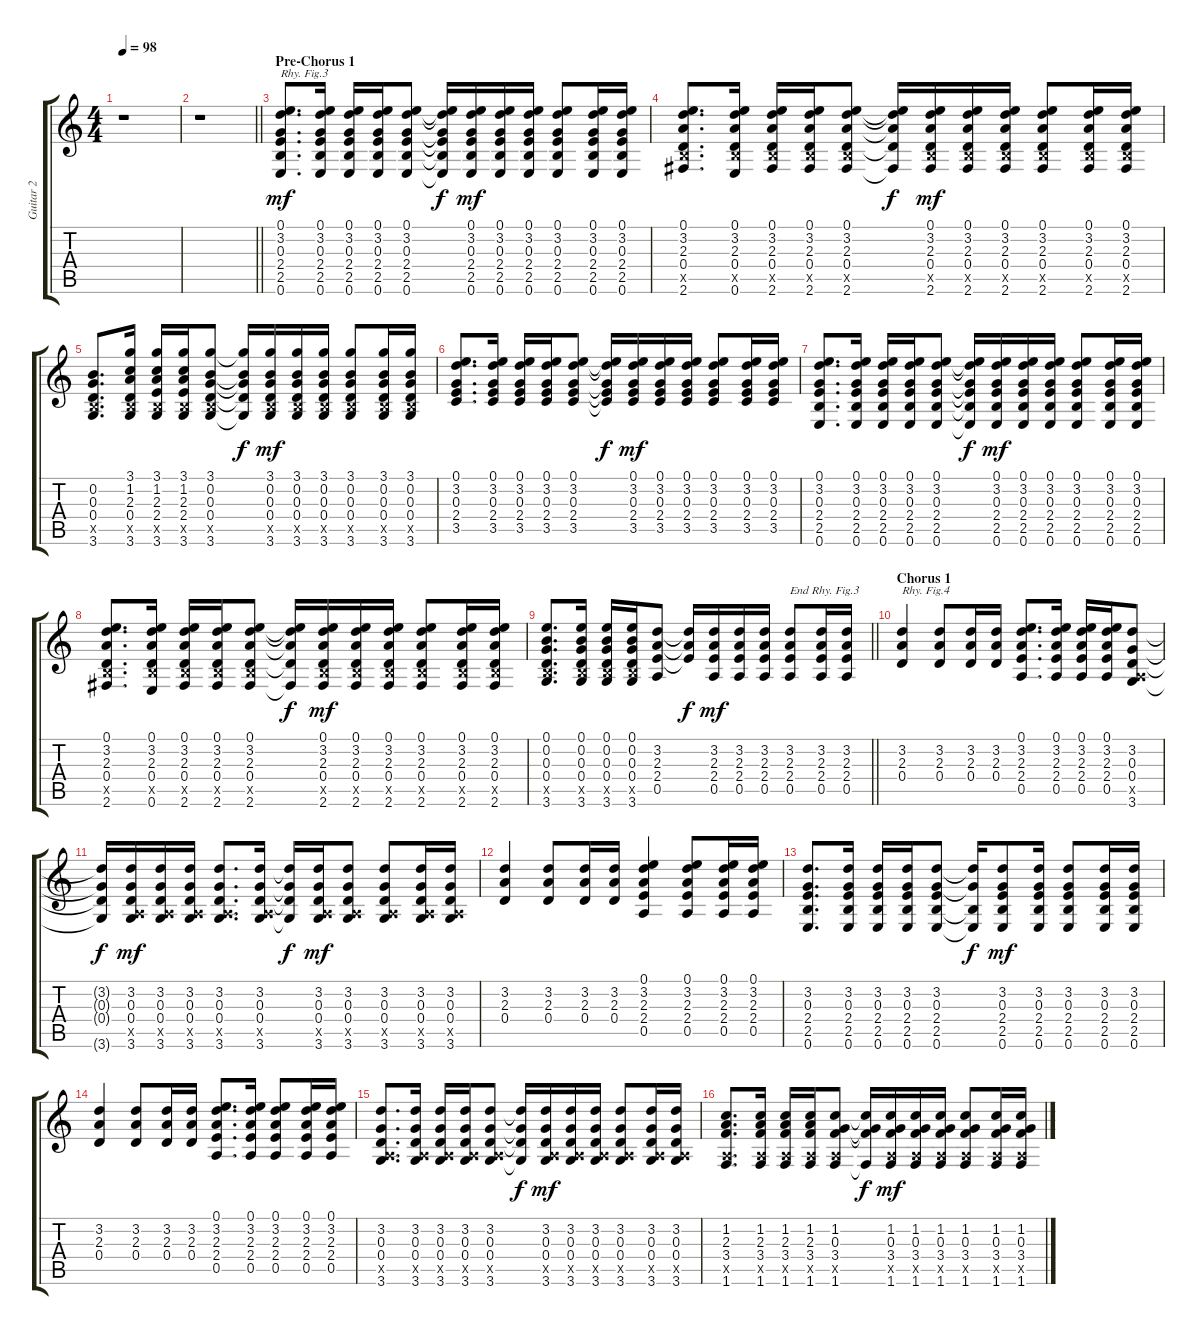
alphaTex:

\track ("Guitar 2" "Guitar 2") {instrument acousticguitarnylon}
\staff {score tabs}
\tuning (E4 B3 G3 D3 A2 E2) {hide}
\ts (4 4)
\tempo 98
\clef g2
\ks c
r.1{dy mf} |
\barLineRight lightlight
r.1 |
\section ("" "Pre-Chorus 1")
(0.1 3.2 0.3 2.4 2.5 0.6).8{d txt "Rhy. Fig.3"} (0.1 3.2 0.3 2.4 2.5 0.6).16 (0.1 3.2 0.3 2.4 2.5 0.6).16 (0.1 3.2 0.3 2.4 2.5 0.6).16 (0.1 3.2 0.3 2.4 2.5 0.6).8 (0.1{t} 3.2{t} 0.3{t} 2.4{t} 2.5{t} 0.6{t}).16{dy f} (0.1 3.2 0.3 2.4 2.5 0.6).16{dy mf} (0.1 3.2 0.3 2.4 2.5 0.6).16 (0.1 3.2 0.3 2.4 2.5 0.6).16 (0.1 3.2 0.3 2.4 2.5 0.6).8 (0.1 3.2 0.3 2.4 2.5 0.6).16 (0.1 3.2 0.3 2.4 2.5 0.6).16 |
(0.1 3.2 2.3 0.4 2.5{x} 2.6).8{d} (0.1 3.2 2.3 0.4 2.5{x} 0.6).16 (0.1 3.2 2.3 0.4 2.5{x} 2.6).16 (0.1 3.2 2.3 0.4 2.5{x} 2.6).16 (0.1 3.2 2.3 0.4 2.5{x} 2.6).8 (0.1{t} 3.2{t} 2.3{t} 0.4{t} 2.6{t}).16{dy f} (0.1 3.2 2.3 0.4 2.5{x} 2.6).16{dy mf} (0.1 3.2 2.3 0.4 2.5{x} 2.6).16 (0.1 3.2 2.3 0.4 2.5{x} 2.6).16 (0.1 3.2 2.3 0.4 2.5{x} 2.6).8 (0.1 3.2 2.3 0.4 2.5{x} 2.6).16 (0.1 3.2 2.3 0.4 2.5{x} 2.6).16 |
(0.2 0.3 0.4 2.5{x} 3.6).8{d} (3.1 1.2 2.3 0.4 2.5{x} 3.6).16 (3.1 1.2 2.3 2.4 2.5{x} 3.6).16 (3.1 1.2 2.3 2.4 2.5{x} 3.6).16 (3.1 0.2 0.3 0.4 2.5{x} 3.6).8 (3.1{t} 0.2{t} 0.3{t} 0.4{t} 3.6{t}).16{dy f} (3.1 0.2 0.3 0.4 2.5{x} 3.6).16{dy mf} (3.1 0.2 0.3 0.4 2.5{x} 3.6).16 (3.1 0.2 0.3 0.4 2.5{x} 3.6).16 (3.1 0.2 0.3 0.4 2.5{x} 3.6).8 (3.1 0.2 0.3 0.4 2.5{x} 3.6).16 (3.1 0.2 0.3 0.4 2.5{x} 3.6).16 |
(0.1 3.2 0.3 2.4 3.5).8{d} (0.1 3.2 0.3 2.4 3.5).16 (0.1 3.2 0.3 2.4 3.5).16 (0.1 3.2 0.3 2.4 3.5).16 (0.1 3.2 0.3 2.4 3.5).8 (0.1{t} 3.2{t} 0.3{t} 2.4{t} 3.5{t}).16{dy f} (0.1 3.2 0.3 2.4 3.5).16{dy mf} (0.1 3.2 0.3 2.4 3.5).16 (0.1 3.2 0.3 2.4 3.5).16 (0.1 3.2 0.3 2.4 3.5).8 (0.1 3.2 0.3 2.4 3.5).16 (0.1 3.2 0.3 2.4 3.5).16 |
(0.1 3.2 0.3 2.4 2.5 0.6).8{d} (0.1 3.2 0.3 2.4 2.5 0.6).16 (0.1 3.2 0.3 2.4 2.5 0.6).16 (0.1 3.2 0.3 2.4 2.5 0.6).16 (0.1 3.2 0.3 2.4 2.5 0.6).8 (0.1{t} 3.2{t} 0.3{t} 2.4{t} 2.5{t} 0.6{t}).16{dy f} (0.1 3.2 0.3 2.4 2.5 0.6).16{dy mf} (0.1 3.2 0.3 2.4 2.5 0.6).16 (0.1 3.2 0.3 2.4 2.5 0.6).16 (0.1 3.2 0.3 2.4 2.5 0.6).8 (0.1 3.2 0.3 2.4 2.5 0.6).16 (0.1 3.2 0.3 2.4 2.5 0.6).16 |
(0.1 3.2 2.3 0.4 2.5{x} 2.6).8{d} (0.1 3.2 2.3 0.4 2.5{x} 0.6).16 (0.1 3.2 2.3 0.4 2.5{x} 2.6).16 (0.1 3.2 2.3 0.4 2.5{x} 2.6).16 (0.1 3.2 2.3 0.4 2.5{x} 2.6).8 (0.1{t} 3.2{t} 2.3{t} 0.4{t} 2.6{t}).16{dy f} (0.1 3.2 2.3 0.4 2.5{x} 2.6).16{dy mf} (0.1 3.2 2.3 0.4 2.5{x} 2.6).16 (0.1 3.2 2.3 0.4 2.5{x} 2.6).16 (0.1 3.2 2.3 0.4 2.5{x} 2.6).8 (0.1 3.2 2.3 0.4 2.5{x} 2.6).16 (0.1 3.2 2.3 0.4 2.5{x} 2.6).16 |
\barLineRight lightlight
(0.1 0.2 0.3 0.4 2.5{x} 3.6).8{d} (0.1 0.2 0.3 0.4 2.5{x} 3.6).16 (0.1 0.2 0.3 0.4 2.5{x} 3.6).16 (0.1 0.2 0.3 0.4 2.5{x} 3.6).16 (3.2 2.3 2.4 0.5).8 (3.2{t} 2.3{t} 2.4{t}).16{dy f} (3.2 2.3 2.4 0.5).16{dy mf} (3.2 2.3 2.4 0.5).16 (3.2 2.3 2.4 0.5).16 (3.2 2.3 2.4 0.5).8{txt "End Rhy. Fig.3"} (3.2 2.3 2.4 0.5).16 (3.2 2.3 2.4 0.5).16 |
\section ("" "Chorus 1")
(3.2 2.3 0.4).4{txt "Rhy. Fig.4"} (3.2 2.3 0.4).8 (3.2 2.3 0.4).16 (3.2 2.3 0.4).16 (0.1 3.2 2.3 2.4 0.5).8{d} (0.1 3.2 2.3 2.4 0.5).16 (0.1 3.2 2.3 2.4 0.5).16 (0.1 3.2 2.3 2.4 0.5).16 (3.2 0.3 0.4 0.5{x} 3.6).8 |
(3.2{t} 0.3{t} 0.4{t} 3.6{t}).16{dy f} (3.2 0.3 0.4 0.5{x} 3.6).16{dy mf} (3.2 0.3 0.4 0.5{x} 3.6).16 (3.2 0.3 0.4 0.5{x} 3.6).16 (3.2 0.3 0.4 0.5{x} 3.6).8{d} (3.2 0.3 0.4 0.5{x} 3.6).16 (3.2{t} 0.3{t} 0.4{t} 3.6{t}).16{dy f} (3.2 0.3 0.4 0.5{x} 3.6).16{dy mf} (3.2 0.3 0.4 0.5{x} 3.6).8 (3.2 0.3 0.4 0.5{x} 3.6).8 (3.2 0.3 0.4 0.5{x} 3.6).16 (3.2 0.3 0.4 0.5{x} 3.6).16 |
(3.2 2.3 0.4).4 (3.2 2.3 0.4).8 (3.2 2.3 0.4).16 (3.2 2.3 0.4).16 (0.1 3.2 2.3 2.4 0.5).4 (0.1 3.2 2.3 2.4 0.5).8 (0.1 3.2 2.3 2.4 0.5).16 (0.1 3.2 2.3 2.4 0.5).16 |
(3.2 0.3 2.4 2.5 0.6).8{d} (3.2 0.3 2.4 2.5 0.6).16 (3.2 0.3 2.4 2.5 0.6).16 (3.2 0.3 2.4 2.5 0.6).16 (3.2 0.3 2.4 2.5 0.6).8 (3.2{t} 0.3{t} 2.5{t} 0.6{t}).16{dy f} (3.2 0.3 2.4 2.5 0.6).8{dy mf} (3.2 0.3 2.4 2.5 0.6).16 (3.2 0.3 2.4 2.5 0.6).8 (3.2 0.3 2.4 2.5 0.6).16 (3.2 0.3 2.4 2.5 0.6).16 |
(3.2 2.3 0.4).4 (3.2 2.3 0.4).8 (3.2 2.3 0.4).16 (3.2 2.3 0.4).16 (0.1 3.2 2.3 2.4 0.5).8{d} (0.1 3.2 2.3 2.4 0.5).16 (0.1 3.2 2.3 2.4 0.5).8 (0.1 3.2 2.3 2.4 0.5).16 (0.1 3.2 2.3 2.4 0.5).16 |
(3.2 0.3 0.4 0.5{x} 3.6).8{d} (3.2 0.3 0.4 0.5{x} 3.6).16 (3.2 0.3 0.4 0.5{x} 3.6).16 (3.2 0.3 0.4 0.5{x} 3.6).16 (3.2 0.3 0.4 0.5{x} 3.6).8 (3.2{t} 0.3{t} 0.4{t} 3.6{t}).16{dy f} (3.2 0.3 0.4 0.5{x} 3.6).16{dy mf} (3.2 0.3 0.4 0.5{x} 3.6).16 (3.2 0.3 0.4 0.5{x} 3.6).16 (3.2 0.3 0.4 0.5{x} 3.6).8 (3.2 0.3 0.4 0.5{x} 3.6).16 (3.2 0.3 0.4 0.5{x} 3.6).16 |
(1.2 2.3 3.4 0.5{x} 1.6).8{d} (1.2 2.3 3.4 0.5{x} 1.6).16 (1.2 2.3 3.4 0.5{x} 1.6).16 (1.2 2.3 3.4 0.5{x} 1.6).16 (1.2 0.3 3.4 0.5{x} 1.6).8 (1.2{t} 0.3{t} 3.4{t} 1.6{t}).16{dy f} (1.2 0.3 3.4 0.5{x} 1.6).16{dy mf} (1.2 0.3 3.4 0.5{x} 1.6).16 (1.2 0.3 3.4 0.5{x} 1.6).16 (1.2 0.3 3.4 0.5{x} 1.6).8 (1.2 0.3 3.4 0.5{x} 1.6).16 (1.2 0.3 3.4 0.5{x} 1.6).16
